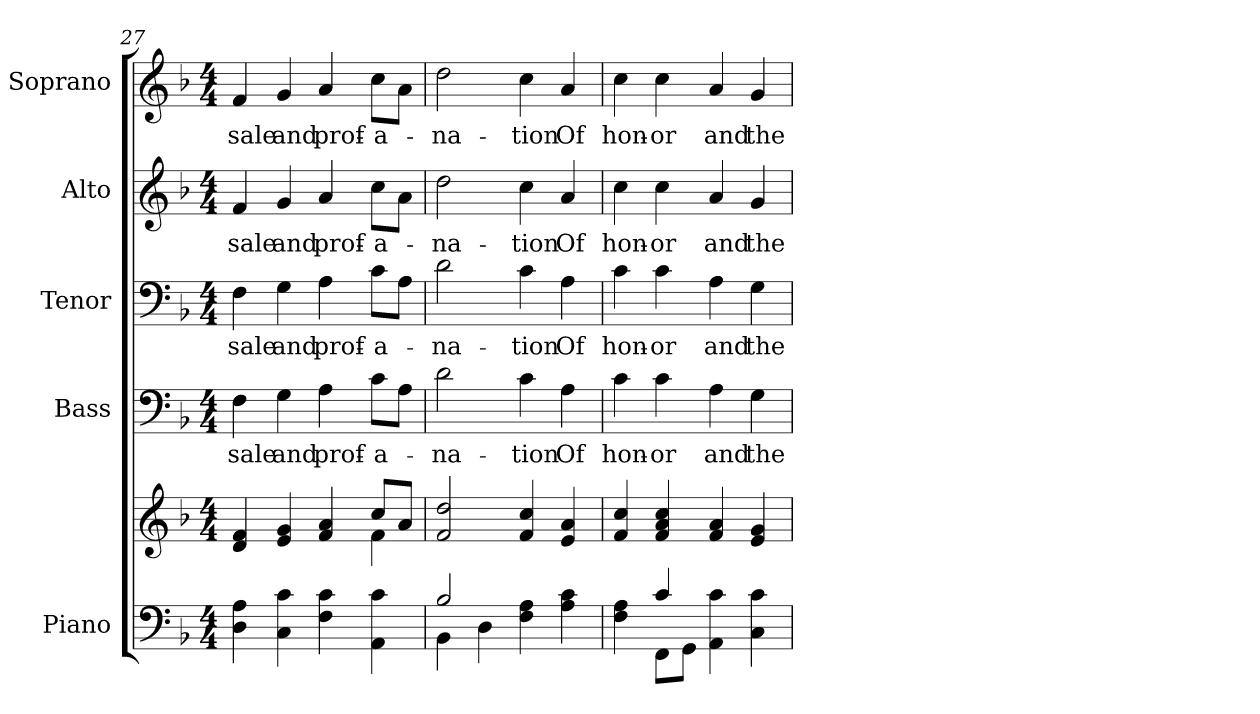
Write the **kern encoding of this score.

**kern	**kern	**kern	**text	**kern	**text	**kern	**text	**kern	**text
*part5	*part5	*part4	*part4	*part3	*part3	*part2	*part2	*part1	*part1
*staff6	*staff5	*staff4	*staff4	*staff3	*staff3	*staff2	*staff2	*staff1	*staff1
*I"Piano	*	*I"Bass	*	*I"Tenor	*	*I"Alto	*	*I"Soprano	*
*I'Pno.	*	*I'B.	*	*I'T.	*	*I'A.	*	*I'S.	*
*clefF4	*clefG2	*clefF4	*	*clefF4	*	*clefG2	*	*clefG2	*
*k[b-]	*k[b-]	*k[b-]	*	*k[b-]	*	*k[b-]	*	*k[b-]	*
*F:	*F:	*F:	*	*F:	*	*F:	*	*F:	*
*M4/4	*M4/4	*M4/4	*	*M4/4	*	*M4/4	*	*M4/4	*
=27	=27	=27	=27	=27	=27	=27	=27	=27	=27
*	*^	*	*	*	*	*	*	*	*
!	!	!	!	!LO:LY:b:color=#000000	!	!	!	!	!	!
!	!	!	!	!	!	!LO:LY:b:color=#000000	!	!	!	!
!	!	!	!	!	!	!	!	!LO:LY:b:color=#000000	!	!
!	!	!	!	!	!	!	!	!	!	!LO:LY:b:color=#000000
4Di\ 4Ai	4di/ 4fi	2ryy	4Fi\	sale	4Fi\	sale	4fi/	sale	4fi/	sale
!	!	!	!	!LO:LY:b:color=#000000	!	!	!	!	!	!
!	!	!	!	!	!	!LO:LY:b:color=#000000	!	!	!	!
!	!	!	!	!	!	!	!	!LO:LY:b:color=#000000	!	!
!	!	!	!	!	!	!	!	!	!	!LO:LY:b:color=#000000
4Ci\ 4ci	4ei/ 4gi	.	4Gi\	and	4Gi\	and	4gi/	and	4gi/	and
!	!	!	!	!LO:LY:b:color=#000000	!	!	!	!	!	!
!	!	!	!	!	!	!LO:LY:b:color=#000000	!	!	!	!
!	!	!	!	!	!	!	!	!LO:LY:b:color=#000000	!	!
!	!	!	!	!	!	!	!	!	!	!LO:LY:b:color=#000000
4Fi\ 4ci	4fi/ 4ai	4ryy	4Ai\	prof-	4Ai\	prof-	4ai/	prof-	4ai/	prof-
!	!	!	!	!LO:LY:b:color=#000000	!	!	!	!	!	!
!	!	!	!	!	!	!LO:LY:b:color=#000000	!	!	!	!
!	!	!	!	!	!	!	!	!LO:LY:b:color=#000000	!	!
!	!	!	!	!	!	!	!	!	!	!LO:LY:b:color=#000000
4AAi\ 4ci	8cci/L	4fi\	8ci\L	-a-	8ci\L	-a-	8cci\L	-a-	8cci\L	-a-
.	8ai/J	.	8Ai\J	.	8Ai\J	.	8ai\J	.	8ai\J	.
*	*v	*v	*	*	*	*	*	*	*	*
=28	=28	=28	=28	=28	=28	=28	=28	=28	=28
*^	*	*	*	*	*	*	*	*	*
!	!	!	!	!LO:LY:b:color=#000000	!	!	!	!	!	!
!	!	!	!	!	!	!LO:LY:b:color=#000000	!	!	!	!
!	!	!	!	!	!	!	!	!LO:LY:b:color=#000000	!	!
!	!	!	!	!	!	!	!	!	!	!LO:LY:b:color=#000000
2B-i/	4BB-i\	2fi/ 2ddi	2di\	-na-	2di\	-na-	2ddi\	-na-	2ddi\	-na-
.	4Di\	.	.	.	.	.	.	.	.	.
!	!	!	!	!LO:LY:b:color=#000000	!	!	!	!	!	!
!	!	!	!	!	!	!LO:LY:b:color=#000000	!	!	!	!
!	!	!	!	!	!	!	!	!LO:LY:b:color=#000000	!	!
!	!	!	!	!	!	!	!	!	!	!LO:LY:b:color=#000000
4Fi\ 4Ai	2ryy	4fi/ 4cci	4ci\	-tion	4ci\	-tion	4cci\	-tion	4cci\	-tion
!	!	!	!	!LO:LY:b:color=#000000	!	!	!	!	!	!
!	!	!	!	!	!	!LO:LY:b:color=#000000	!	!	!	!
!	!	!	!	!	!	!	!	!LO:LY:b:color=#000000	!	!
!	!	!	!	!	!	!	!	!	!	!LO:LY:b:color=#000000
4Ai\ 4ci	.	4ei/ 4ai	4Ai\	Of	4Ai\	Of	4ai/	Of	4ai/	Of
=29	=29	=29	=29	=29	=29	=29	=29	=29	=29	=29
!	!	!	!	!LO:LY:b:color=#000000	!	!	!	!	!	!
!	!	!	!	!	!	!LO:LY:b:color=#000000	!	!	!	!
!	!	!	!	!	!	!	!	!LO:LY:b:color=#000000	!	!
!	!	!	!	!	!	!	!	!	!	!LO:LY:b:color=#000000
4Fi\ 4Ai	4ryy	4fi/ 4cci	4ci\	hon-	4ci\	hon-	4cci\	hon-	4cci\	hon-
!	!	!	!	!LO:LY:b:color=#000000	!	!	!	!	!	!
!	!	!	!	!	!	!LO:LY:b:color=#000000	!	!	!	!
!	!	!	!	!	!	!	!	!LO:LY:b:color=#000000	!	!
!	!	!	!	!	!	!	!	!	!	!LO:LY:b:color=#000000
4ci/	8FFi\L	4fi/ 4ai 4cci	4ci\	-or	4ci\	-or	4cci\	-or	4cci\	-or
.	8GGi\J	.	.	.	.	.	.	.	.	.
!	!	!	!	!LO:LY:b:color=#000000	!	!	!	!	!	!
!	!	!	!	!	!	!LO:LY:b:color=#000000	!	!	!	!
!	!	!	!	!	!	!	!	!LO:LY:b:color=#000000	!	!
!	!	!	!	!	!	!	!	!	!	!LO:LY:b:color=#000000
4AAi\ 4ci	2ryy	4fi/ 4ai	4Ai\	and	4Ai\	and	4ai/	and	4ai/	and
!	!	!	!	!LO:LY:b:color=#000000	!	!	!	!	!	!
!	!	!	!	!	!	!LO:LY:b:color=#000000	!	!	!	!
!	!	!	!	!	!	!	!	!LO:LY:b:color=#000000	!	!
!	!	!	!	!	!	!	!	!	!	!LO:LY:b:color=#000000
4Ci\ 4ci	.	4ei/ 4gi	4Gi\	the	4Gi\	the	4gi/	the	4gi/	the
*v	*v	*	*	*	*	*	*	*	*	*
=	=	=	=	=	=	=	=	=	=
*-	*-	*-	*-	*-	*-	*-	*-	*-	*-
